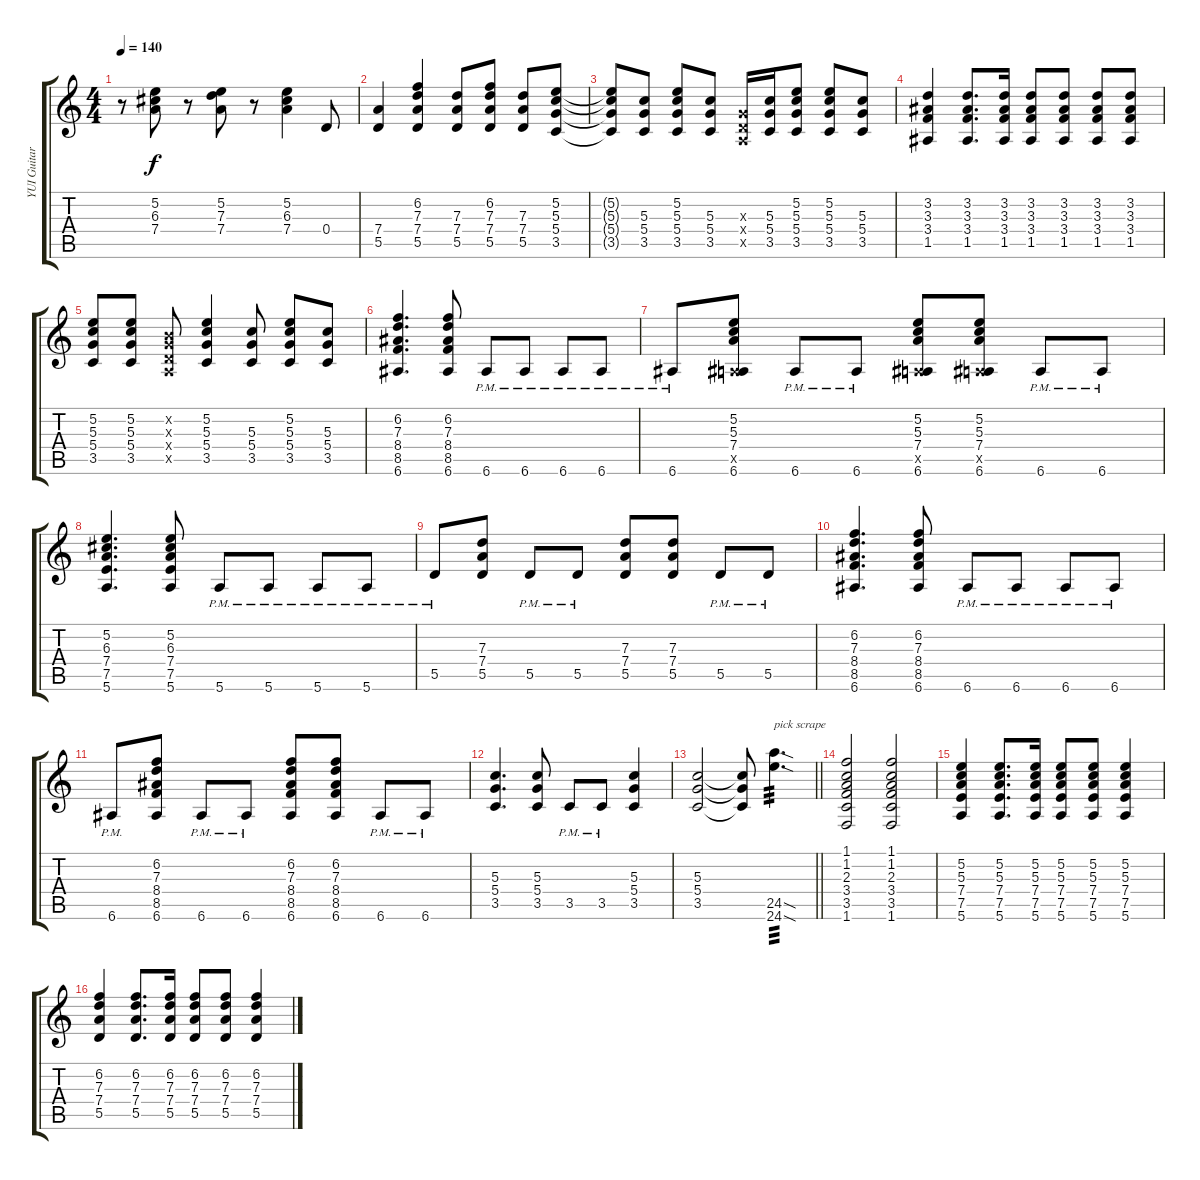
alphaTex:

\track ("YUI Guitar" "YUI Guitar") {instrument overdrivenguitar}
\staff {score tabs}
\tuning (E4 B3 G3 D3 A2 E2) {hide}
\ts (4 4)
\tempo 140
\clef g2
\ks c
r.8{dy f} (5.2 6.3 7.4).8 r.8 (5.2 7.3 7.4).8 r.8 (5.2 6.3 7.4).4 0.4.8 |
(7.4 5.5).4 (6.2 7.3 7.4 5.5).4 (7.3 7.4 5.5).8 (6.2 7.3 7.4 5.5).8 (7.3 7.4 5.5).8 (5.2 5.3 5.4 3.5).8 |
(5.2{t} 5.3{t} 5.4{t} 3.5{t}).8 (5.3 5.4 3.5).8 (5.2 5.3 5.4 3.5).8 (5.3 5.4 3.5).8 (0.3{x} 0.4{x} 0.5{x}).16 (5.3 5.4 3.5).16 (5.2 5.3 5.4 3.5).8 (5.2 5.3 5.4 3.5).8 (5.3 5.4 3.5).8 |
(3.2 3.3 3.4 1.5).4 (3.2 3.3 3.4 1.5).8{d} (3.2 3.3 3.4 1.5).16 (3.2 3.3 3.4 1.5).8 (3.2 3.3 3.4 1.5).8 (3.2 3.3 3.4 1.5).8 (3.2 3.3 3.4 1.5).8 |
(5.2 5.3 5.4 3.5).8 (5.2 5.3 5.4 3.5).8 (0.2{x} 0.3{x} 0.4{x} 0.5{x}).8 (5.2 5.3 5.4 3.5).4 (5.3 5.4 3.5).8 (5.2 5.3 5.4 3.5).8 (5.3 5.4 3.5).8 |
(6.2 7.3 8.4 8.5 6.6).4{d} (6.2 7.3 8.4 8.5 6.6).8 6.6{pm}.8 6.6{pm}.8 6.6{pm}.8 6.6{pm}.8 |
6.6{pm}.8 (5.2 5.3 7.4 0.5{x} 6.6).8 6.6{pm}.8 6.6{pm}.8 (5.2 5.3 7.4 0.5{x} 6.6).8 (5.2 5.3 7.4 0.5{x} 6.6).8 6.6{pm}.8 6.6{pm}.8 |
(5.2 6.3 7.4 7.5 5.6).4{d} (5.2 6.3 7.4 7.5 5.6).8 5.6{pm}.8 5.6{pm}.8 5.6{pm}.8 5.6{pm}.8 |
5.5{pm}.8 (7.3 7.4 5.5).8 5.5{pm}.8 5.5{pm}.8 (7.3 7.4 5.5).8 (7.3 7.4 5.5).8 5.5{pm}.8 5.5{pm}.8 |
(6.2 7.3 8.4 8.5 6.6).4{d} (6.2 7.3 8.4 8.5 6.6).8 6.6{pm}.8 6.6{pm}.8 6.6{pm}.8 6.6{pm}.8 |
6.6{pm}.8 (6.2 7.3 8.4 8.5 6.6).8 6.6{pm}.8 6.6{pm}.8 (6.2 7.3 8.4 8.5 6.6).8 (6.2 7.3 8.4 8.5 6.6).8 6.6{pm}.8 6.6{pm}.8 |
(5.3 5.4 3.5).4{d} (5.3 5.4 3.5).8 3.5{pm}.8 3.5{pm}.8 (5.3 5.4 3.5).4 |
\barLineRight lightlight
(5.3 5.4 3.5).2 (5.3{t} 5.4{t} 3.5{t}).8 (24.5{sod} 24.6{sod}).4{d txt "pick scrape" tp 3} |
(1.1 1.2 2.3 3.4 3.5 1.6).2 (1.1 1.2 2.3 3.4 3.5 1.6).2 |
(5.2 5.3 7.4 7.5 5.6).4 (5.2 5.3 7.4 7.5 5.6).8{d} (5.2 5.3 7.4 7.5 5.6).16 (5.2 5.3 7.4 7.5 5.6).8 (5.2 5.3 7.4 7.5 5.6).8 (5.2 5.3 7.4 7.5 5.6).4 |
(6.2 7.3 7.4 5.5).4 (6.2 7.3 7.4 5.5).8{d} (6.2 7.3 7.4 5.5).16 (6.2 7.3 7.4 5.5).8 (6.2 7.3 7.4 5.5).8 (6.2 7.3 7.4 5.5).4
